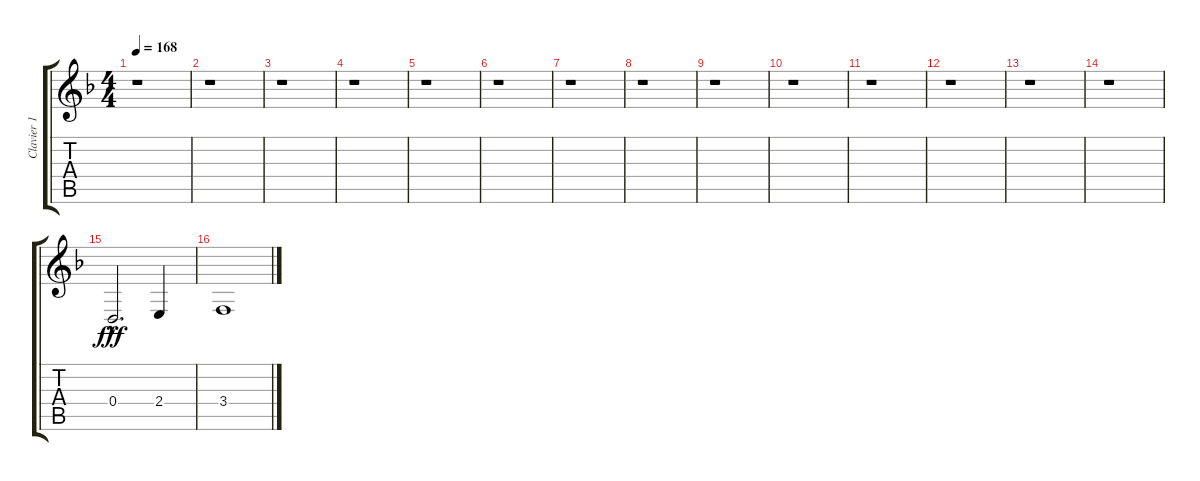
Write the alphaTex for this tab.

\track ("Clavier 1" "Clavier 1") {instrument fx6goblins}
\staff {score tabs}
\tuning (E4 B3 G3 D3 A2 E2) {hide}
\ts (4 4)
\tempo 168
\clef g2
\ks f
r.1{dy ff} |
r.1 |
r.1 |
r.1 |
r.1 |
r.1 |
r.1 |
r.1 |
r.1 |
r.1 |
r.1 |
r.1 |
r.1 |
r.1 |
0.4{hac}.2{d dy fff volume 16 instrument pad3polysynth} 2.4.4 |
3.4.1
